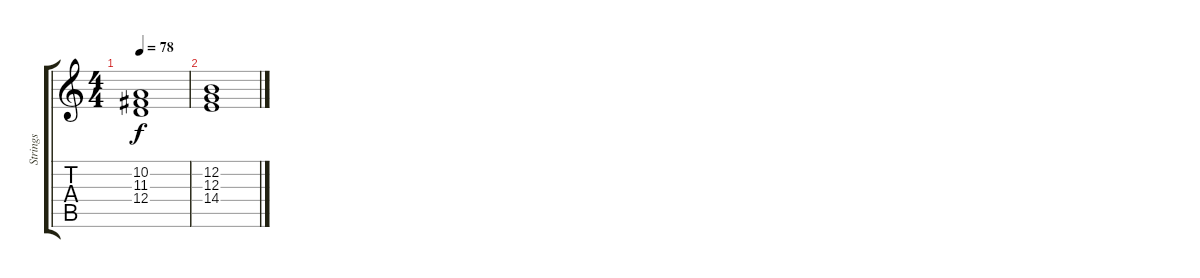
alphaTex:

\track ("Strings" "Strings") {instrument synthstrings2}
\staff {score tabs}
\tuning (E4 B3 G3 D3 A2 E2) {hide}
\ts (4 4)
\tempo 78
\clef g2
\ks c
(10.2 11.3 12.4).1{dy f} |
(12.2 12.3 14.4).1
